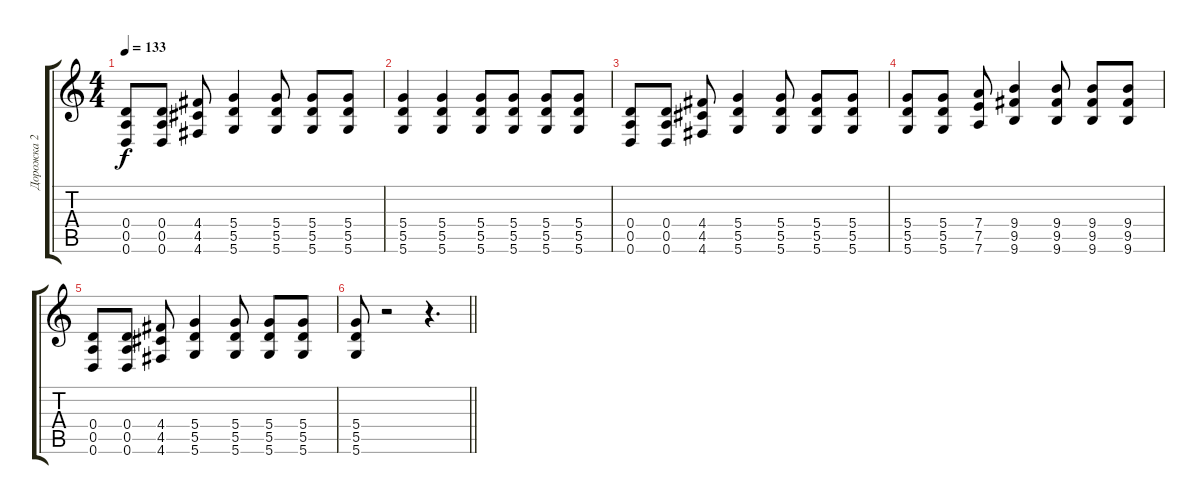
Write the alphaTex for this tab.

\track ("Дорожка 2" "Дорожка 2") {instrument distortionguitar}
\staff {score tabs}
\tuning (E4 B3 G3 D3 A2 D2) {hide}
\ts (4 4)
\tempo 133
\clef g2
\ks c
(0.4 0.5 0.6).8{dy f} (0.4 0.5 0.6).8 (4.4 4.5 4.6).8 (5.4 5.5 5.6).4 (5.4 5.5 5.6).8 (5.4 5.5 5.6).8 (5.4 5.5 5.6).8 |
(5.4 5.5 5.6).4 (5.4 5.5 5.6).4 (5.4 5.5 5.6).8 (5.4 5.5 5.6).8 (5.4 5.5 5.6).8 (5.4 5.5 5.6).8 |
(0.4 0.5 0.6).8 (0.4 0.5 0.6).8 (4.4 4.5 4.6).8 (5.4 5.5 5.6).4 (5.4 5.5 5.6).8 (5.4 5.5 5.6).8 (5.4 5.5 5.6).8 |
(5.4 5.5 5.6).8 (5.4 5.5 5.6).8 (7.4 7.5 7.6).8 (9.4 9.5 9.6).4 (9.4 9.5 9.6).8 (9.4 9.5 9.6).8 (9.4 9.5 9.6).8 |
(0.4 0.5 0.6).8 (0.4 0.5 0.6).8 (4.4 4.5 4.6).8 (5.4 5.5 5.6).4 (5.4 5.5 5.6).8 (5.4 5.5 5.6).8 (5.4 5.5 5.6).8 |
\barLineRight lightlight
(5.4 5.5 5.6).8 r.2 r.4{d}
